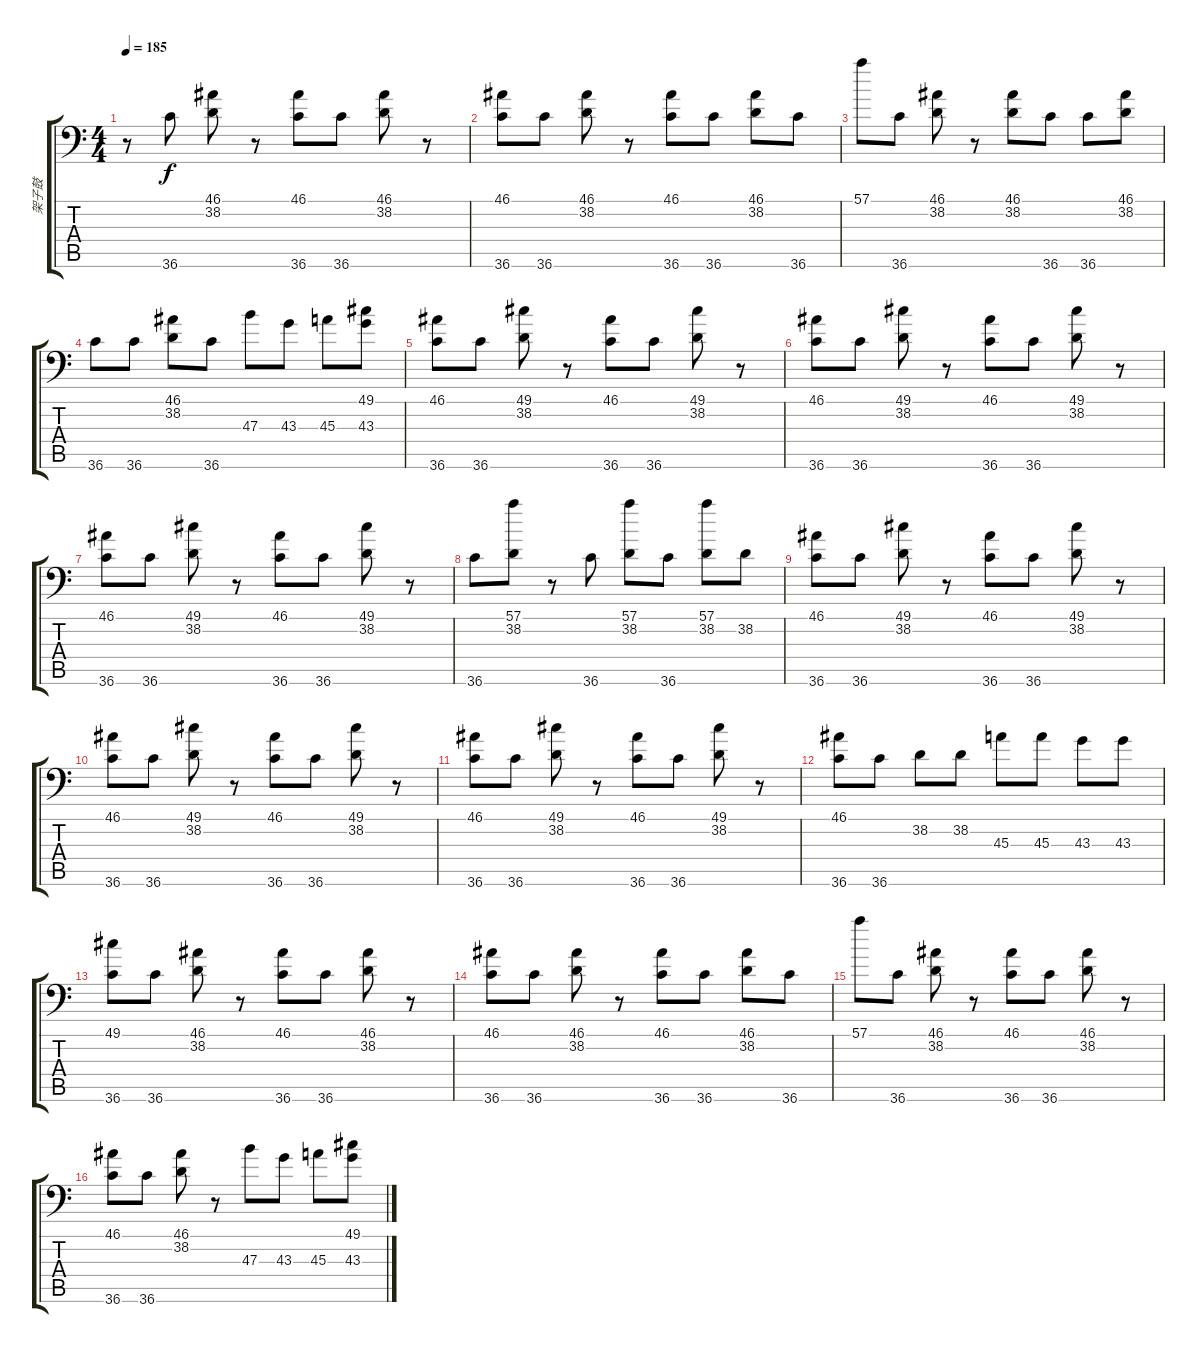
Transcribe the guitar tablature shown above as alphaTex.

\track ("架子鼓" "架子鼓") {instrument acousticgrandpiano}
\staff {score tabs}
\tuning (C-1 C-1 C-1 C-1 C-1 C-1) {hide}
\ts (4 4)
\tempo 185
\clef f4
\ks c
r.8{dy f} 36.6.8 (46.1 38.2).8 r.8 (46.1 36.6).8 36.6.8 (46.1 38.2).8 r.8 |
(46.1 36.6).8 36.6.8 (46.1 38.2).8 r.8 (46.1 36.6).8 36.6.8 (46.1 38.2).8 36.6.8 |
57.1.8 36.6.8 (46.1 38.2).8 r.8 (46.1 38.2).8 36.6.8 36.6.8 (46.1 38.2).8 |
36.6.8 36.6.8 (46.1 38.2).8 36.6.8 47.3.8 43.3.8 45.3.8 (49.1 43.3).8 |
(46.1 36.6).8 36.6.8 (49.1 38.2).8 r.8 (46.1 36.6).8 36.6.8 (49.1 38.2).8 r.8 |
(46.1 36.6).8 36.6.8 (49.1 38.2).8 r.8 (46.1 36.6).8 36.6.8 (49.1 38.2).8 r.8 |
(46.1 36.6).8 36.6.8 (49.1 38.2).8 r.8 (46.1 36.6).8 36.6.8 (49.1 38.2).8 r.8 |
36.6.8 (57.1 38.2).8 r.8 36.6.8 (57.1 38.2).8 36.6.8 (57.1 38.2).8 38.2.8 |
(46.1 36.6).8 36.6.8 (49.1 38.2).8 r.8 (46.1 36.6).8 36.6.8 (49.1 38.2).8 r.8 |
(46.1 36.6).8 36.6.8 (49.1 38.2).8 r.8 (46.1 36.6).8 36.6.8 (49.1 38.2).8 r.8 |
(46.1 36.6).8 36.6.8 (49.1 38.2).8 r.8 (46.1 36.6).8 36.6.8 (49.1 38.2).8 r.8 |
(46.1 36.6).8 36.6.8 38.2.8 38.2.8 45.3.8 45.3.8 43.3.8 43.3.8 |
(49.1 36.6).8 36.6.8 (46.1 38.2).8 r.8 (46.1 36.6).8 36.6.8 (46.1 38.2).8 r.8 |
(46.1 36.6).8 36.6.8 (46.1 38.2).8 r.8 (46.1 36.6).8 36.6.8 (46.1 38.2).8 36.6.8 |
57.1.8 36.6.8 (46.1 38.2).8 r.8 (46.1 36.6).8 36.6.8 (46.1 38.2).8 r.8 |
(46.1 36.6).8 36.6.8 (46.1 38.2).8 r.8 47.3.8 43.3.8 45.3.8 (49.1 43.3).8
